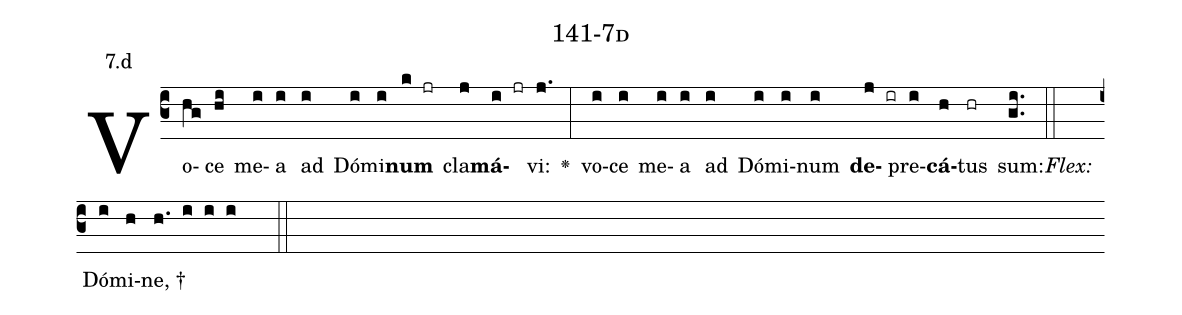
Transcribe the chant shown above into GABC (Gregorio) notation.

name: 141-7d;
annotation: 7.d;
%%
(c3)Vo(hg)ce(hi) me(i)a(i) ad(i) Dó(i)mi(i)<b>num</b>(k jr) cla(j)<b>má</b>(i jr)vi:(j.) <v>\greheightstar</v>(:) vo(i)ce(i) me(i)a(i) ad(i) Dó(i)mi(i)num(i) <b>de</b>(j ir)pre(i)<b>cá</b>(h)tus(hr) sum:(gi..) (::)
<i>Flex:</i>()  Dó(i)mi(h)ne, †(h. i i i  ::)

%E(i) u(i) o(j) u(i) a(h) e.(gi..) (::)
